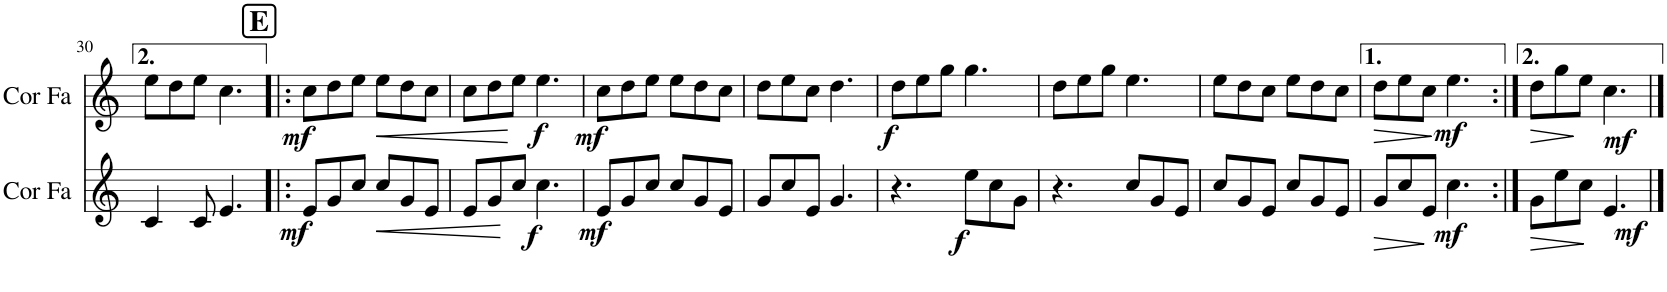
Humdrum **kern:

**kern	**dynam	**kern	**dynam
*part2	*part2	*part1	*part1
*staff2	*staff2	*staff1	*staff1
*I"Cor en Fa	*	*I"Cor en Fa	*
*I'Cor Fa	*	*I'Cor Fa	*
!!LO:PB:g=z
*clefG2	*	*clefG2	*
*Trd4c7	*	*Trd4c7	*
*k[]	*	*k[]	*
*M6/8	*	*M6/8	*
=30	=30	=30	=30
4c/	.	8ee\L	.
.	.	8dd\	.
8c/	.	8ee\J	.
4.e/	.	4.cc\	.
!!LO:REH:place=s1:a:B:cj:fs=14:t=E
=31!|:	=31!|:	=31!|:	=31!|:
!	!LO:DY:b	!	!LO:DY:b
8e/L	mf	8cc\L	mf
8g/	.	8dd\	.
8cc/J	.	8ee\J	.
!	!LO:HP:b	!	!LO:HP:b
8cc/L	<	8ee\L	<
8g/	.	8dd\	.
8e/J	.	8cc\J	.
.	[	.	[
=32	=32	=32	=32
8e/L	.	8cc\L	.
8g/	.	8dd\	.
8cc/J	.	8ee\J	.
!	!LO:DY:b	!	!LO:DY:b
4.cc\	f	4.ee\	f
=33	=33	=33	=33
!	!LO:DY:b	!	!LO:DY:b
8e/L	mf	8cc\L	mf
8g/	.	8dd\	.
8cc/J	.	8ee\J	.
8cc/L	.	8ee\L	.
8g/	.	8dd\	.
8e/J	.	8cc\J	.
=34	=34	=34	=34
8g/L	.	8dd\L	.
8cc/	.	8ee\	.
8e/J	.	8cc\J	.
4.g/	.	4.dd\	.
=35	=35	=35	=35
!	!	!	!LO:DY:b
4.r	.	8dd\L	f
.	.	8ee\	.
.	.	8gg\J	.
!	!LO:DY:b	!	!
8ee\L	f	4.gg\	.
8cc\	.	.	.
8g\J	.	.	.
=36	=36	=36	=36
4.r	.	8dd\L	.
.	.	8ee\	.
.	.	8gg\J	.
8cc/L	.	4.ee\	.
8g/	.	.	.
8e/J	.	.	.
=37	=37	=37	=37
8cc/L	.	8ee\L	.
8g/	.	8dd\	.
8e/J	.	8cc\J	.
8cc/L	.	8ee\L	.
8g/	.	8dd\	.
8e/J	.	8cc\J	.
=38	=38	=38	=38
!	!LO:HP:b	!	!LO:HP:b
8g/L	>	8dd\L	>
8cc/	.	8ee\	.
8e/J	.	8cc\J	.
!	!LO:DY:b	!	!LO:DY:b
4.cc\	mf	4.ee\	mf
.	]	.	]
=39:|!	=39:|!	=39:|!	=39:|!
!	!LO:HP:b	!	!LO:HP:b
8g\L	>	8dd\L	>
8ee\	.	8gg\	.
8cc\J	.	8ee\J	.
!	!LO:DY:b	!	!LO:DY:b
4.e/	mf	4.cc\	mf
.	]	.	]
==	==	==	==
*-	*-	*-	*-
